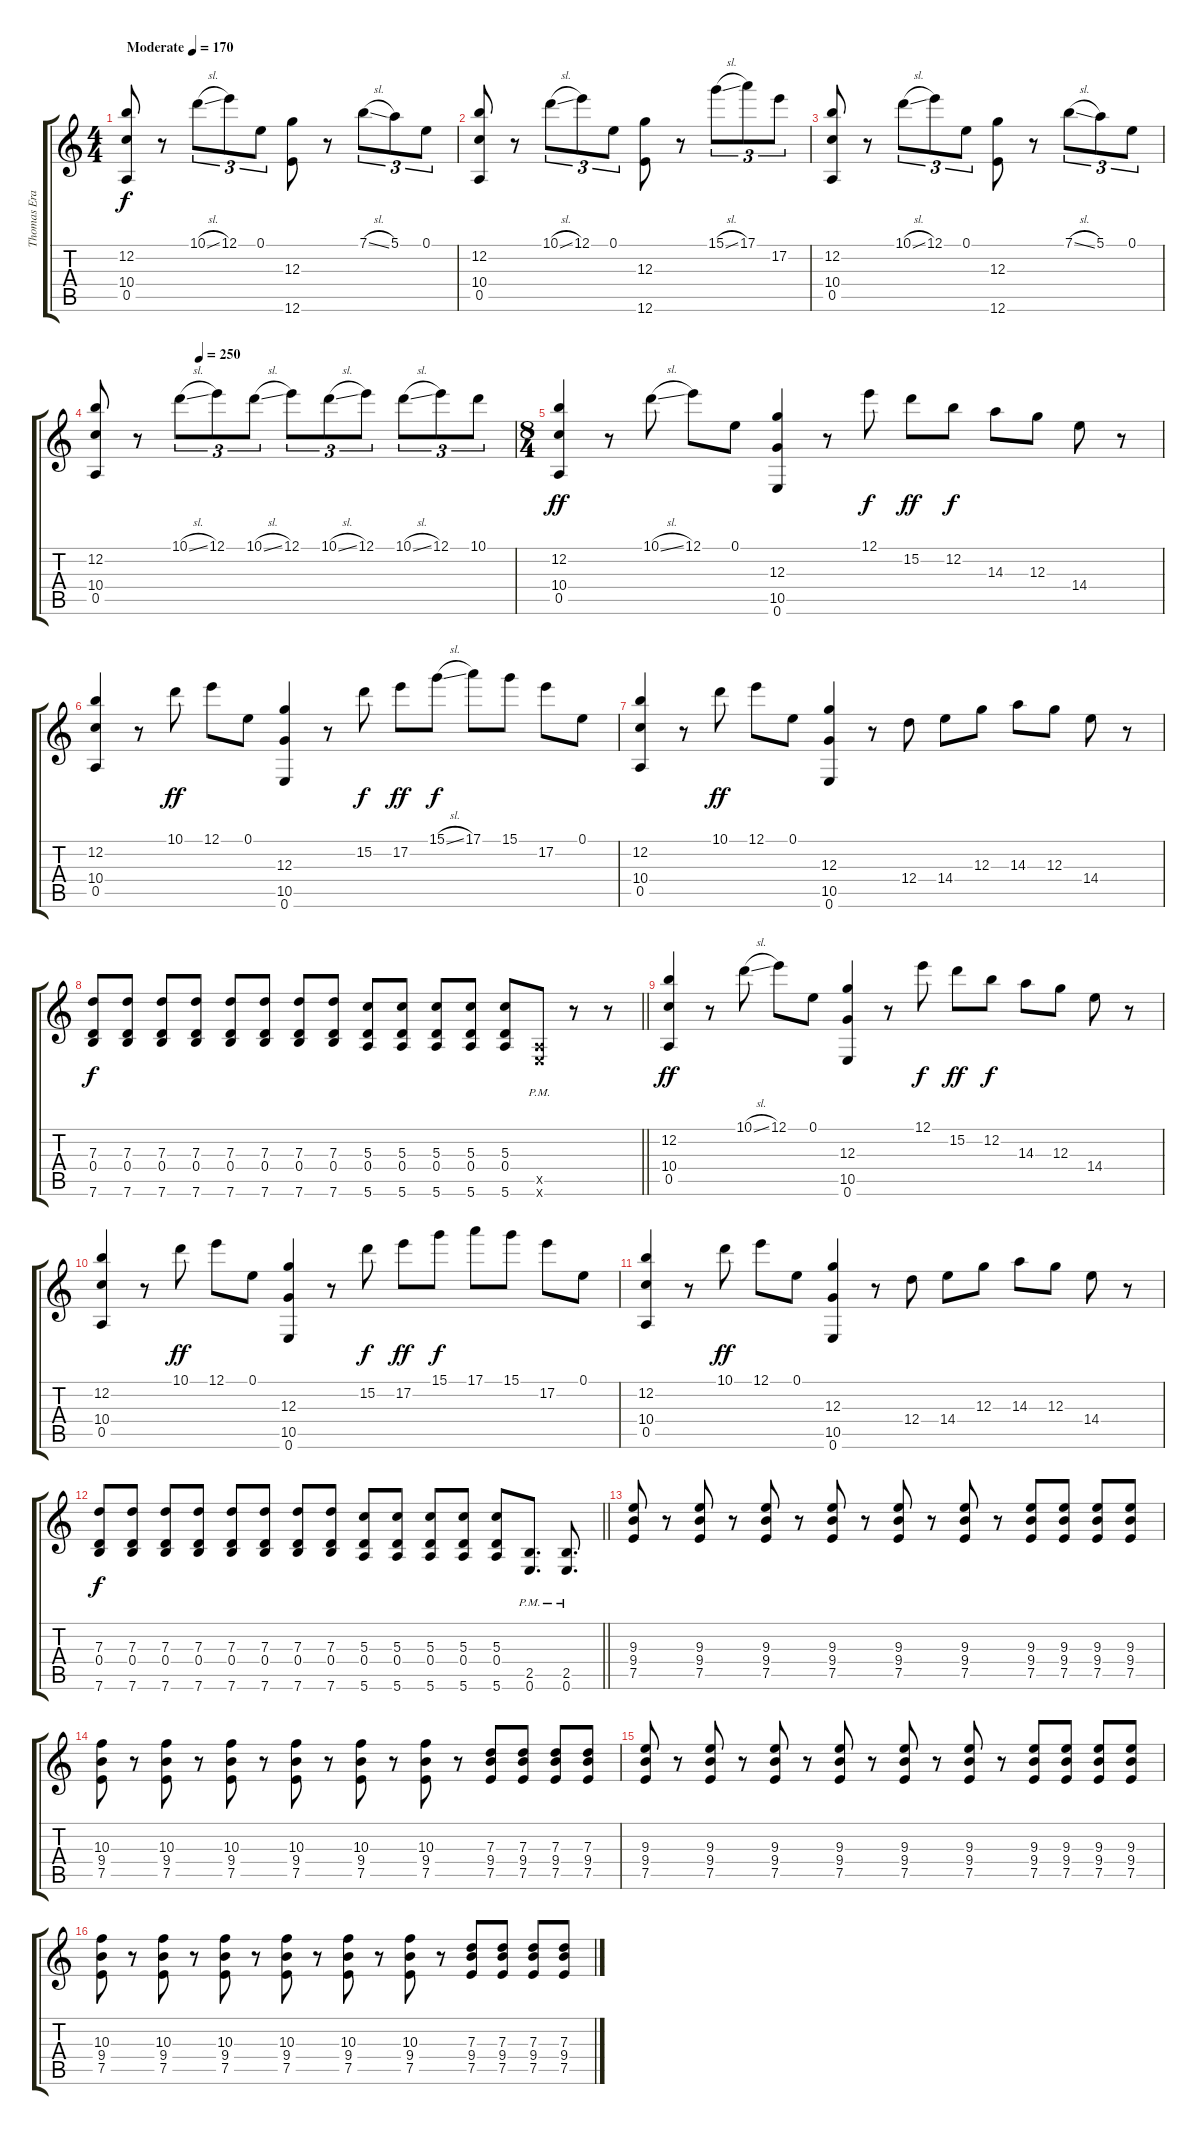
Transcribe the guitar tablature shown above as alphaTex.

\track ("Thomas Erak (Left)" "Thomas Era") {instrument overdrivenguitar}
\staff {score tabs}
\tuning (E4 B3 G3 D3 A2 E2) {hide}
\ts (4 4)
\tempo (170 "Moderate")
\clef g2
\ks c
(12.2 10.4 0.5).8{dy f instrument overdrivenguitar} r.8 10.1{sl}.8{tu (3 2)} 12.1.8{tu (3 2)} 0.1.8{tu (3 2)} (12.3 12.6).8 r.8 7.1{sl}.8{tu (3 2)} 5.1.8{tu (3 2)} 0.1.8{tu (3 2)} |
(12.2 10.4 0.5).8 r.8 10.1{sl}.8{tu (3 2)} 12.1.8{tu (3 2)} 0.1.8{tu (3 2)} (12.3 12.6).8 r.8 15.1{sl}.8{tu (3 2)} 17.1.8{tu (3 2)} 17.2.8{tu (3 2)} |
(12.2 10.4 0.5).8 r.8 10.1{sl}.8{tu (3 2)} 12.1.8{tu (3 2)} 0.1.8{tu (3 2)} (12.3 12.6).8 r.8 7.1{sl}.8{tu (3 2)} 5.1.8{tu (3 2)} 0.1.8{tu (3 2)} |
\tempo (250 0.25)
(12.2 10.4 0.5).8 r.8 10.1{sl}.8{tu (3 2)} 12.1.8{tu (3 2)} 10.1{sl}.8{tu (3 2)} 12.1.8{tu (3 2)} 10.1{sl}.8{tu (3 2)} 12.1.8{tu (3 2)} 10.1{sl}.8{tu (3 2)} 12.1.8{tu (3 2)} 10.1.8{tu (3 2)} |
\ts (8 4)
(12.2 10.4 0.5).4{dy ff} r.8 10.1{sl}.8 12.1.8 0.1.8 (12.3 10.5 0.6).4 r.8 12.1.8{dy f} 15.2.8{dy ff} 12.2.8{dy f} 14.3.8 12.3.8 14.4.8 r.8 |
(12.2 10.4 0.5).4 r.8 10.1.8{dy ff} 12.1.8 0.1.8 (12.3 10.5 0.6).4 r.8 15.2.8{dy f} 17.2.8{dy ff} 15.1{sl}.8{dy f} 17.1.8 15.1.8 17.2.8 0.1.8 |
(12.2 10.4 0.5).4 r.8 10.1.8{dy ff} 12.1.8 0.1.8 (12.3 10.5 0.6).4 r.8 12.4.8 14.4.8 12.3.8 14.3.8 12.3.8 14.4.8 r.8 |
\barLineRight lightlight
(7.3 0.4 7.6).8{dy f} (7.3 0.4 7.6).8 (7.3 0.4 7.6).8 (7.3 0.4 7.6).8 (7.3 0.4 7.6).8 (7.3 0.4 7.6).8 (7.3 0.4 7.6).8 (7.3 0.4 7.6).8 (5.3 0.4 5.6).8 (5.3 0.4 5.6).8 (5.3 0.4 5.6).8 (5.3 0.4 5.6).8 (5.3 0.4 5.6).8 (0.5{pm x} 0.6{pm x}).8 r.8 r.8 |
(12.2 10.4 0.5).4{dy ff} r.8 10.1{sl}.8 12.1.8 0.1.8 (12.3 10.5 0.6).4 r.8 12.1.8{dy f} 15.2.8{dy ff} 12.2.8{dy f} 14.3.8 12.3.8 14.4.8 r.8 |
(12.2 10.4 0.5).4 r.8 10.1.8{dy ff} 12.1.8 0.1.8 (12.3 10.5 0.6).4 r.8 15.2.8{dy f} 17.2.8{dy ff} 15.1.8{dy f} 17.1.8 15.1.8 17.2.8 0.1.8 |
(12.2 10.4 0.5).4 r.8 10.1.8{dy ff} 12.1.8 0.1.8 (12.3 10.5 0.6).4 r.8 12.4.8 14.4.8 12.3.8 14.3.8 12.3.8 14.4.8 r.8 |
\barLineRight lightlight
(7.3 0.4 7.6).8{dy f} (7.3 0.4 7.6).8 (7.3 0.4 7.6).8 (7.3 0.4 7.6).8 (7.3 0.4 7.6).8 (7.3 0.4 7.6).8 (7.3 0.4 7.6).8 (7.3 0.4 7.6).8 (5.3 0.4 5.6).8 (5.3 0.4 5.6).8 (5.3 0.4 5.6).8 (5.3 0.4 5.6).8 (5.3 0.4 5.6).8 (2.5{pm} 0.6{pm}).8{d} (2.5{pm} 0.6{pm}).8{d} |
(9.3 9.4 7.5).8 r.8 (9.3 9.4 7.5).8 r.8 (9.3 9.4 7.5).8 r.8 (9.3 9.4 7.5).8 r.8 (9.3 9.4 7.5).8 r.8 (9.3 9.4 7.5).8 r.8 (9.3 9.4 7.5).8 (9.3 9.4 7.5).8 (9.3 9.4 7.5).8 (9.3 9.4 7.5).8 |
(10.3 9.4 7.5).8 r.8 (10.3 9.4 7.5).8 r.8 (10.3 9.4 7.5).8 r.8 (10.3 9.4 7.5).8 r.8 (10.3 9.4 7.5).8 r.8 (10.3 9.4 7.5).8 r.8 (7.3 9.4 7.5).8 (7.3 9.4 7.5).8 (7.3 9.4 7.5).8 (7.3 9.4 7.5).8 |
(9.3 9.4 7.5).8 r.8 (9.3 9.4 7.5).8 r.8 (9.3 9.4 7.5).8 r.8 (9.3 9.4 7.5).8 r.8 (9.3 9.4 7.5).8 r.8 (9.3 9.4 7.5).8 r.8 (9.3 9.4 7.5).8 (9.3 9.4 7.5).8 (9.3 9.4 7.5).8 (9.3 9.4 7.5).8 |
(10.3 9.4 7.5).8 r.8 (10.3 9.4 7.5).8 r.8 (10.3 9.4 7.5).8 r.8 (10.3 9.4 7.5).8 r.8 (10.3 9.4 7.5).8 r.8 (10.3 9.4 7.5).8 r.8 (7.3 9.4 7.5).8 (7.3 9.4 7.5).8 (7.3 9.4 7.5).8 (7.3 9.4 7.5).8
